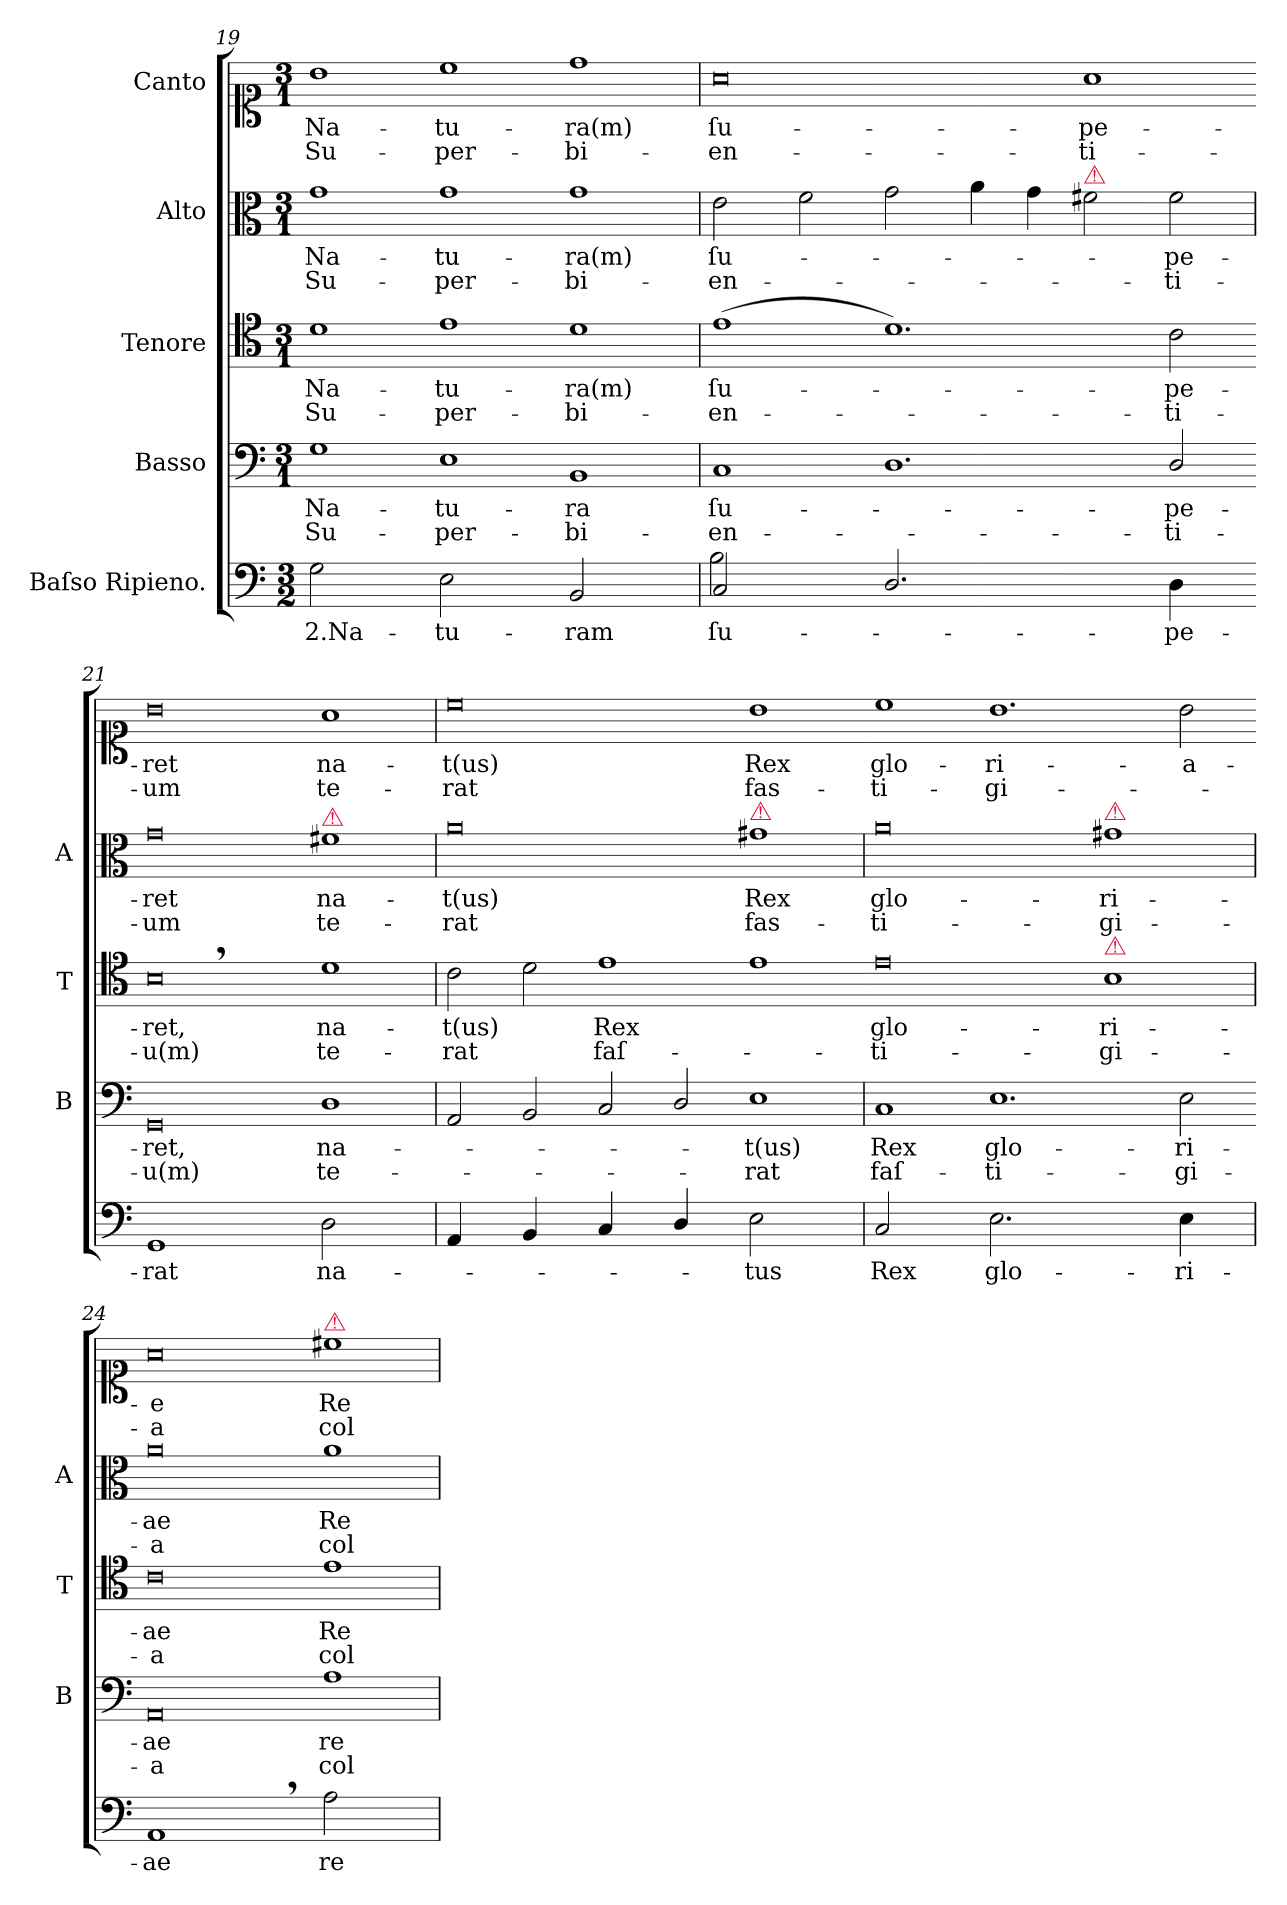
**kern	**text	**kern	**text	**text	**kern	**text	**text	**kern	**text	**text	**kern	**text	**text
*part5	*part5	*part4	*part4	*part4	*part3	*part3	*part3	*part2	*part2	*part2	*part1	*part1	*part1
*staff5	*staff5	*staff4	*staff4	*staff4	*staff3	*staff3	*staff3	*staff2	*staff2	*staff2	*staff1	*staff1	*staff1
*I"Baſso Ripieno.	*	*I"Basso	*	*	*I"Tenore	*	*	*I"Alto	*	*	*I"Canto	*	*
*	*	*I'B	*	*	*I'T	*	*	*I'A	*	*	*	*	*
*clefF4	*	*clefF4	*	*	*clefC4	*	*	*clefC3	*	*	*clefC1	*	*
*k[]	*	*k[]	*	*	*k[]	*	*	*k[]	*	*	*k[]	*	*
*M3/2	*	*M3/1	*	*	*M3/1	*	*	*M3/1	*	*	*M3/1	*	*
=19	=19	=19	=19	=19	=19	=19	=19	=19	=19	=19	=19	=19	=19
!LO:N:vis=2	!	!	!	!	!	!	!	!	!	!	!	!	!
1G\	2.Na-	1G\	Na-	Su-	1d\	Na-	Su-	1g\	Na-	Su-	1b\	Na-	Su-
!LO:N:vis=2	!	!	!	!	!	!	!	!	!	!	!	!	!
1E\	-tu-	1E\	-tu-	-per-	1e\	-tu-	-per-	1g\	-tu-	-per-	1cc\	-tu-	-per-
!LO:N:vis=2	!	!	!	!	!	!	!	!	!	!	!	!	!
1BB/	-ram	1BB/	-ra	-bi-	1d\	-ra(m)	-bi-	1g\	-ra(m)	-bi-	1dd\	-ra(m)	-bi-
=20	=20	=20	=20	=20	=20	=20	=20	=20	=20	=20	=20	=20	=20
*^	*	*	*	*	*	*	*	*	*	*	*	*	*
!LO:N:vis=2	!LO:N:vis=2	!	!	!	!	!	!	!	!	!	!	!	!	!
1C/	1B\	ſu-	1C/	ſu-	-en-	(1e\	ſu-	-en-	2e\	ſu-	-en-	0a\	ſu-	-en-
.	.	.	.	.	.	.	.	.	2f\	.	.	.	.	.
!LO:N:vis=2.	!LO:N:vis=1	!	!	!	!	!	!	!	!	!	!	!	!	!
1.D/	0ryy	.	1.D\	.	.	1.d\)	.	.	2g\	.	.	.	.	.
.	.	.	.	.	.	.	.	.	4a\	.	.	.	.	.
.	.	.	.	.	.	.	.	.	4g\	.	.	.	.	.
!	!	!	!	!	!	!	!	!	!LO:TX:a:color=crimson:t=⚠	!	!	!	!	!
.	.	.	.	.	.	.	.	.	2f#X\	.	.	1a\	-pe-	-ti-
!LO:N:vis=4	!	!	!	!	!	!	!	!	!	!	!	!	!	!
2D\	.	-pe-	2D/	-pe-	-ti-	2c\	-pe-	-ti-	2f#\	-pe-	-ti-	.	.	.
*v	*v	*	*	*	*	*	*	*	*	*	*	*	*	*
=21-	=21-	=21-	=21-	=21-	=21-	=21-	=21-	=21	=21-	=21-	=21-	=21-	=21-
!LO:N:vis=1	!	!	!	!	!	!	!	!	!	!	!	!	!
0GG/	-rat	0GG/	-ret,	-u(m)	0B,<\	-ret,	-u(m)	0g\	-ret	-um	0b\	-ret	-um
!	!	!	!	!	!	!	!	!LO:TX:a:color=crimson:t=⚠	!	!	!	!	!
!LO:N:vis=2	!	!	!	!	!	!	!	!	!	!	!	!	!
1D\	na-	1D\	na-	te-	1d\	na-	te-	1f#X\	na-	te-	1a\	na-	te-
=22	=22	=22	=22	=22	=22	=22	=22	=22	=22	=22	=22	=22	=22
!LO:N:vis=4	!	!	!	!	!	!	!	!	!	!	!	!	!
2AA/	.	2AA/	.	.	2c\	-t(us)	-rat	0a\	-t(us)	-rat	0cc\	-t(us)	-rat
!LO:N:vis=4	!	!	!	!	!	!	!	!	!	!	!	!	!
2BB/	.	2BB/	.	.	2d\	.	.	.	.	.	.	.	.
!LO:N:vis=4	!	!	!	!	!	!	!	!	!	!	!	!	!
2C/	.	2C/	.	.	1e\	Rex	faſ-	.	.	.	.	.	.
!LO:N:vis=4	!	!	!	!	!	!	!	!	!	!	!	!	!
2D/	.	2D/	.	.	.	.	.	.	.	.	.	.	.
!	!	!	!	!	!	!	!	!LO:TX:a:color=crimson:t=⚠	!	!	!	!	!
!LO:N:vis=2	!	!	!	!	!	!	!	!	!	!	!	!	!
1E\	-tus	1E\	-t(us)	-rat	1e\	.	.	1g#X\	Rex	fas-	1b\	Rex	fas-
=23	=23-	=23	=23-	=23-	=23-	=23-	=23-	=23	=23-	=23-	=23-	=23-	=23-
!LO:N:vis=2	!	!	!	!	!	!	!	!	!	!	!	!	!
1C/	Rex	1C/	Rex	faſ-	0e\	glo-	-ti-	0a\	glo-	-ti-	1cc\	glo-	-ti-
!LO:N:vis=2.	!	!	!	!	!	!	!	!	!	!	!	!	!
1.E\	glo-	1.E\	glo-	-ti-	.	.	.	.	.	.	1.b\	-ri-	-gi-
!	!	!	!	!	!	!	!	!LO:TX:a:color=crimson:t=⚠	!	!	!	!	!
!	!	!	!	!	!LO:TX:a:color=crimson:t=⚠	!	!	!	!	!	!	!	!
.	.	.	.	.	1B\	-ri-	-gi-	1g#X\	-ri-	-gi-	.	.	.
!LO:N:vis=4	!	!	!	!	!	!	!	!	!	!	!	!	!
2E\	-ri-	2E\	-ri-	-gi-	.	.	.	.	.	.	2b\	-a-	.
=24	=24-	=24-	=24-	=24-	=24	=24-	=24-	=24	=24-	=24-	=24-	=24-	=24-
!LO:N:vis=1	!	!	!	!	!	!	!	!	!	!	!	!	!
0AA,</	-ae	0AA/	-ae	-a	0c\	-ae	-a	0a\	-ae	-a	0a\	-e	-a
!	!	!	!	!	!	!	!	!	!	!	!LO:TX:a:color=crimson:t=⚠	!	!
!LO:N:vis=2	!	!	!	!	!	!	!	!	!	!	!	!	!
1A\	re-	1A\	re-	col-	1e\	Re-	col-	1a\	Re-	col-	1cc#X\	Re-	col-
=	=	=	=	=	=	=	=	=	=	=	=	=	=
*-	*-	*-	*-	*-	*-	*-	*-	*-	*-	*-	*-	*-	*-
